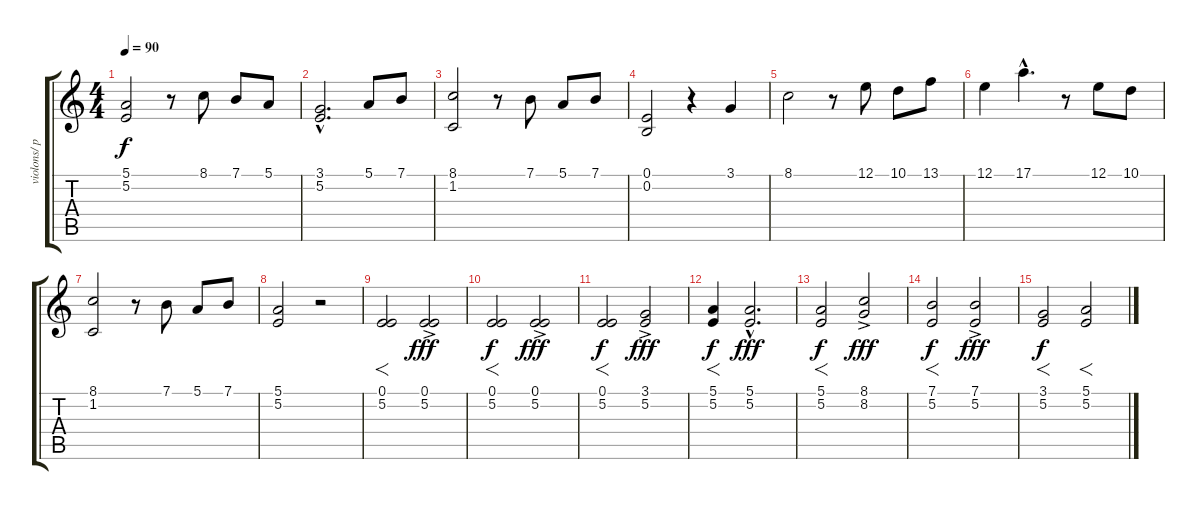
\track ("violons/ piano" "violons/ p") {instrument stringensemble2}
\staff {score tabs}
\tuning (E4 B3 G3 D3 A2 E2) {hide}
\ts (4 4)
\tempo 90
\clef g2
\ks c
(5.1 5.2).2{dy f} r.8 8.1.8 7.1.8 5.1.8 |
(3.1{hac} 5.2{hac}).2{d} 5.1.8 7.1.8 |
(8.1 1.2).2 r.8 7.1.8 5.1.8 7.1.8 |
(0.1 0.2).2 r.4 3.1.4 |
8.1.2 r.8 12.1.8 10.1.8 13.1.8 |
12.1.4 17.1{hac}.4{d} r.8 12.1.8 10.1.8 |
(8.1 1.2).2 r.8 7.1.8 5.1.8 7.1.8 |
(5.1 5.2).2 r.2 |
(0.1 5.2).2{f instrument stringensemble2} (0.1{ac} 5.2).2{dy fff} |
(0.1 5.2).2{f dy f} (0.1{ac} 5.2).2{dy fff} |
(0.1 5.2).2{f dy f} (3.1{ac} 5.2).2{dy fff} |
(5.1 5.2).4{f dy f} (5.1{hac} 5.2{hac}).2{d dy fff} |
(5.1 5.2).2{f dy f} (8.1{ac} 8.2).2{dy fff} |
(7.1 5.2).2{f dy f} (7.1{ac} 5.2).2{dy fff} |
(3.1 5.2).2{f dy f} (5.1 5.2).2{f}
